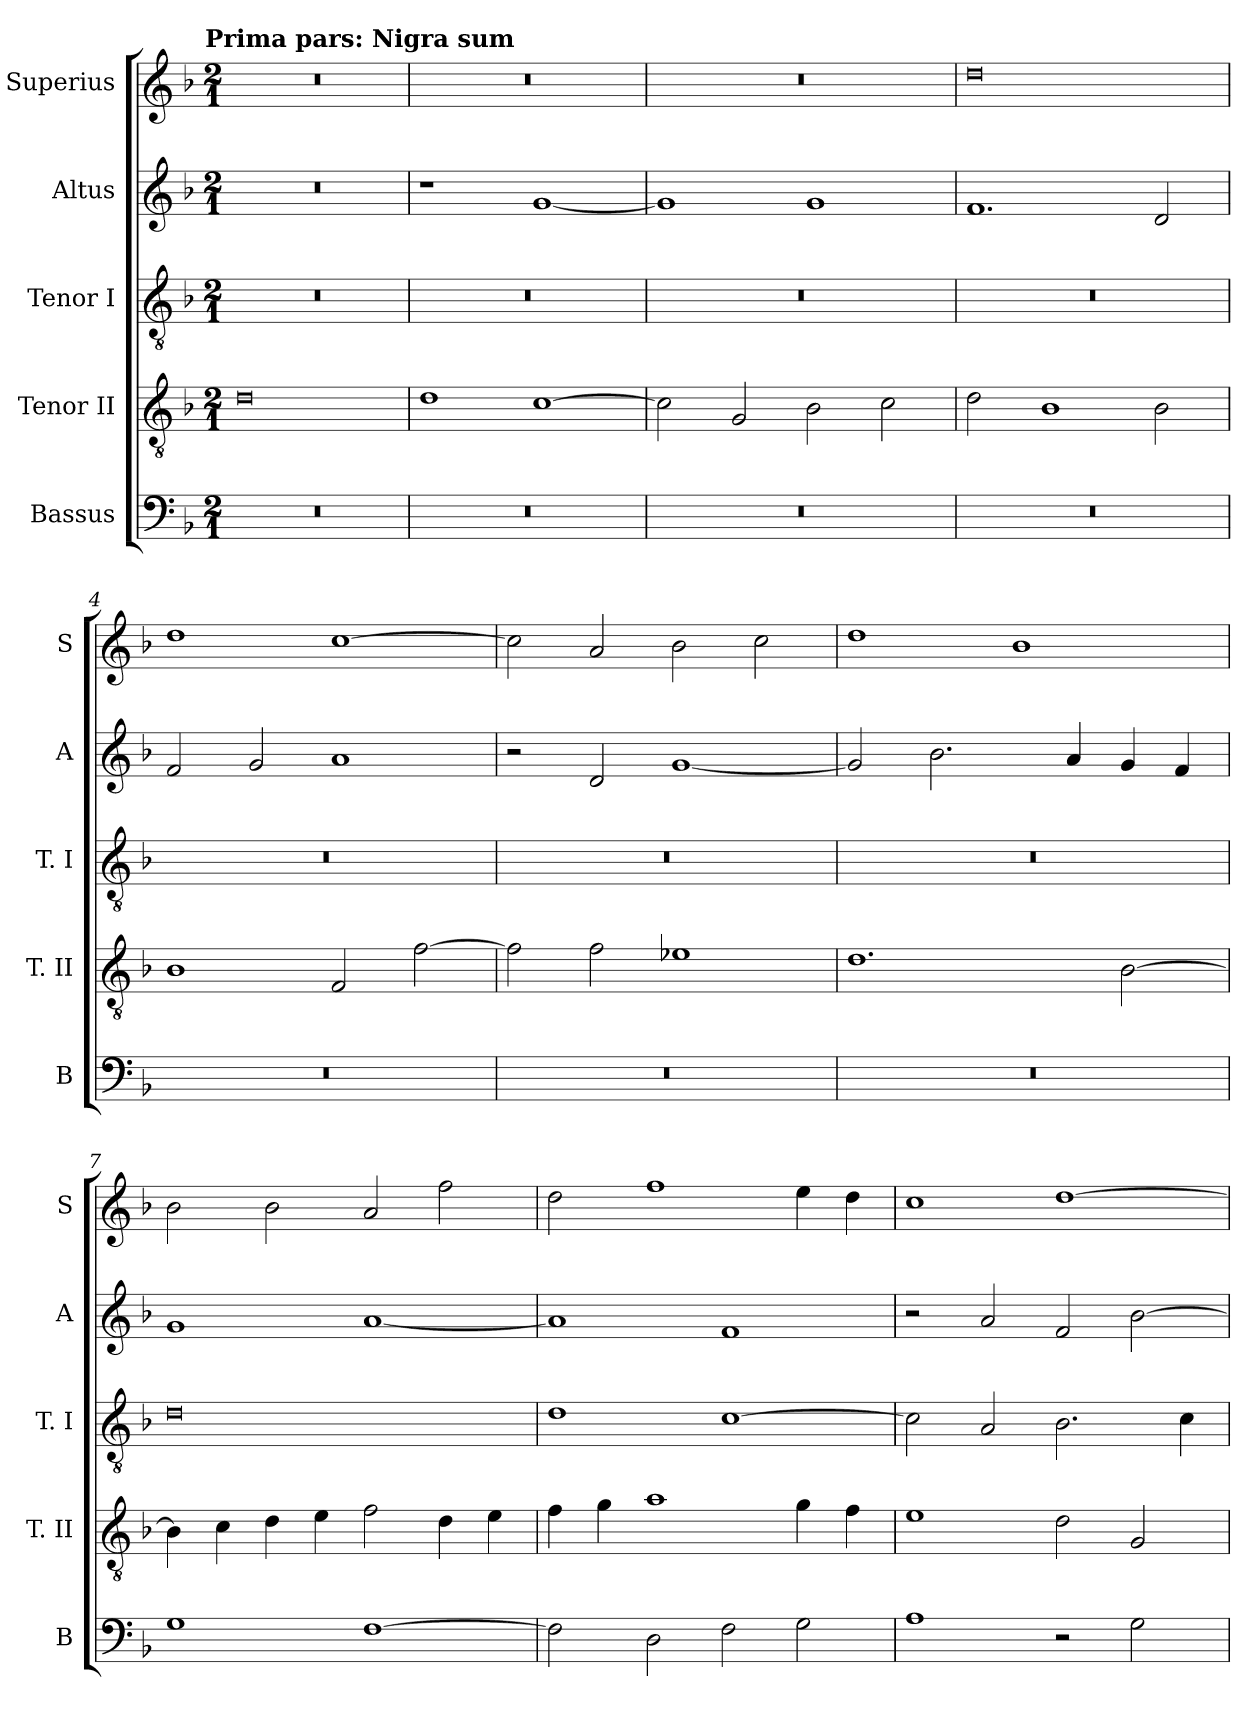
**kern	**kern	**kern	**kern	**kern
*part5	*part4	*part3	*part2	*part1
*staff5	*staff4	*staff3	*staff2	*staff1
*I"Bassus	*I"Tenor II	*I"Tenor I	*I"Altus	*I"Superius
*I'B	*I'T. II	*I'T. I	*I'A	*I'S
*clefF4	*clefGv2	*clefGv2	*clefG2	*clefG2
*k[b-]	*k[b-]	*k[b-]	*k[b-]	*k[b-]
*F:	*F:	*F:	*F:	*F:
!!LO:TX:omd:t=Prima pars&colon; Nigra sum
*M2/1	*M2/1	*M2/1	*M2/1	*M2/1
=	=	=	=	=
0r	0d	0r	0r	0r
=1	=1	=1	=1	=1
0r	1d	0r	1r	0r
.	[1c	.	[1g	.
=2	=2	=2	=2	=2
0r	2c]	0r	1g]	0r
.	2G	.	.	.
.	2B-	.	1g	.
.	2c	.	.	.
=3	=3	=3	=3	=3
0r	2d	0r	1.f	0dd
.	1B-	.	.	.
.	2B-	.	2d	.
=4	=4	=4	=4	=4
0r	1B-	0r	2f	1dd
.	.	.	2g	.
.	2F	.	1a	[1cc
.	[2f	.	.	.
=5	=5	=5	=5	=5
0r	2f]	0r	2r	2cc]
.	2f	.	2d	2a
.	1e-X	.	[1g	2b-
.	.	.	.	2cc
=6	=6	=6	=6	=6
0r	1.d	0r	2g]	1dd
.	.	.	2.b-	.
.	.	.	.	1b-
.	.	.	4a	.
.	[2B-	.	4g	.
.	.	.	4f	.
=7	=7	=7	=7	=7
1G	4B-]	0d	1g	2b-
.	4c	.	.	.
.	4d	.	.	2b-
.	4e	.	.	.
[1F	2f	.	[1a	2a
.	4d	.	.	2ff
.	4e	.	.	.
=8	=8	=8	=8	=8
2F]	4f	1d	1a]	2dd
.	4g	.	.	.
2D	1a	.	.	1ff
2F	.	[1c	1f	.
2G	4g	.	.	4ee
.	4f	.	.	4dd
=9	=9	=9	=9	=9
1A	1e	2c]	2r	1cc
.	.	2A	2a	.
2r	2d	2.B-	2f	[1dd
2G	2G	.	[2b-	.
.	.	4c	.	.
=	=	=	=	=
*-	*-	*-	*-	*-
